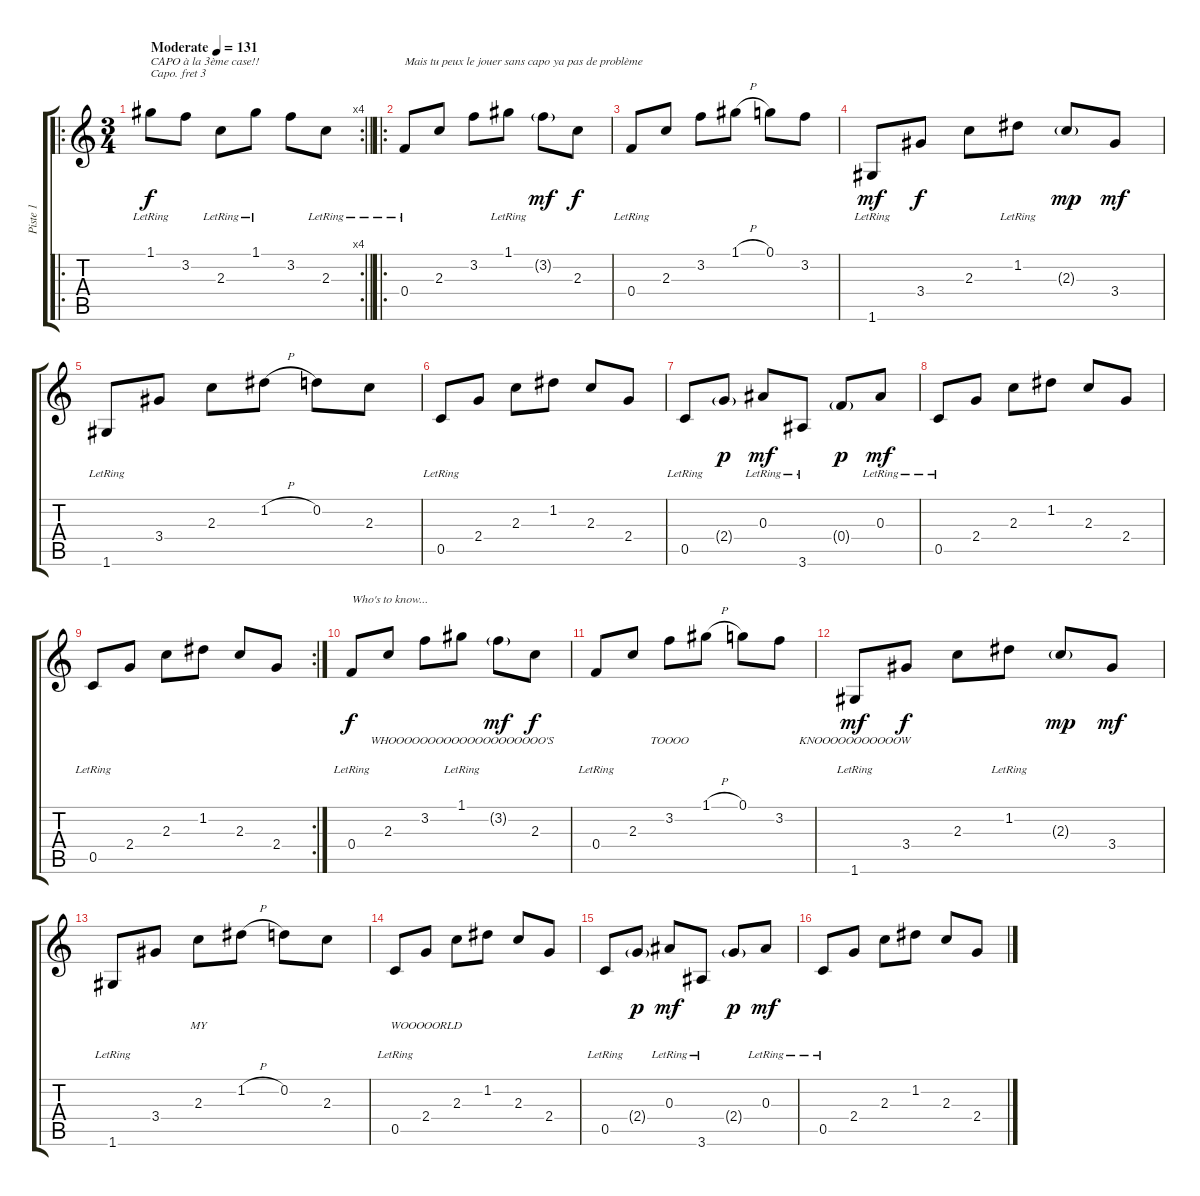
\track ("Piste 1" "Piste 1") {instrument acousticguitarsteel}
\staff {score tabs}
\capo 3
\tuning (E4 B3 G3 D3 A2 E2) {hide}
\ro
\rc 4
\ts (3 4)
\tempo (131 "Moderate")
\clef g2
\barLineRight lightlight
\ks c
1.1{lr}.8{txt "CAPO à la 3ème case!!" dy f instrument acousticguitarsteel} 3.2.8 2.3{lr}.8 1.1{lr}.8 3.2.8 2.3{lr}.8 |
\ro
0.4{lr}.8{txt "Mais tu peux le jouer sans capo ya pas de problème"} 2.3.8 3.2.8 1.1{lr}.8 3.2{g}.8{dy mf} 2.3.8{dy f} |
0.4{lr}.8 2.3.8 3.2.8 1.1{h}.8 0.1.8 3.2.8 |
1.6{lr}.8{dy mf} 3.4.8{dy f} 2.3.8 1.2{lr}.8 2.3{g}.8{dy mp} 3.4.8{dy mf} |
1.6{lr}.8 3.4.8 2.3.8 1.2{h}.8 0.2.8 2.3.8 |
0.5{lr}.8 2.4.8 2.3.8 1.2.8 2.3.8 2.4.8 |
0.5{lr}.8 2.4{g}.8{dy p} 0.3{lr}.8{dy mf} 3.6{lr}.8 0.4{g}.8{dy p} 0.3{lr}.8{dy mf} |
0.5{lr}.8 2.4.8 2.3.8 1.2.8 2.3.8 2.4.8 |
\rc 2
0.5{lr}.8 2.4.8 2.3.8 1.2.8 2.3.8 2.4.8 |
0.4{lr}.8{txt "Who's to know..." lyrics (0 "") lyrics (1 "") lyrics (2 "") lyrics (3 "") lyrics (4 "") dy f} 2.3.8{lyrics (0 "") lyrics (1 "") lyrics (2 "") lyrics (3 "") lyrics (4 "")} 3.2.8{lyrics (0 "") lyrics (1 "") lyrics (2 "") lyrics (3 "") lyrics (4 "")} 1.1{lr}.8{lyrics (0 "WHOOOOOOOOOOOOOOOOOOOO'S") lyrics (1 "") lyrics (2 "") lyrics (3 "") lyrics (4 "")} 3.2{g}.8{lyrics (0 "") lyrics (1 "") lyrics (2 "") lyrics (3 "") lyrics (4 "") dy mf} 2.3.8{lyrics (0 "") lyrics (1 "") lyrics (2 "") lyrics (3 "") lyrics (4 "") dy f} |
0.4{lr}.8{lyrics (0 "") lyrics (1 "") lyrics (2 "") lyrics (3 "") lyrics (4 "")} 2.3.8{lyrics (0 "") lyrics (1 "") lyrics (2 "") lyrics (3 "") lyrics (4 "")} 3.2.8{lyrics (0 "TOOOO") lyrics (1 "") lyrics (2 "") lyrics (3 "") lyrics (4 "")} 1.1{h}.8{lyrics (0 "") lyrics (1 "") lyrics (2 "") lyrics (3 "") lyrics (4 "")} 0.1.8{lyrics (0 "") lyrics (1 "") lyrics (2 "") lyrics (3 "") lyrics (4 "")} 3.2.8{lyrics (0 "") lyrics (1 "") lyrics (2 "") lyrics (3 "") lyrics (4 "")} |
1.6{lr}.8{lyrics (0 "KNOOOOOOOOOOOW") lyrics (1 "") lyrics (2 "") lyrics (3 "") lyrics (4 "") dy mf} 3.4.8{lyrics (0 "") lyrics (1 "") lyrics (2 "") lyrics (3 "") lyrics (4 "") dy f} 2.3.8{lyrics (0 "") lyrics (1 "") lyrics (2 "") lyrics (3 "") lyrics (4 "")} 1.2{lr}.8{lyrics (0 "") lyrics (1 "") lyrics (2 "") lyrics (3 "") lyrics (4 "")} 2.3{g}.8{lyrics (0 "") lyrics (1 "") lyrics (2 "") lyrics (3 "") lyrics (4 "") dy mp} 3.4.8{lyrics (0 "") lyrics (1 "") lyrics (2 "") lyrics (3 "") lyrics (4 "") dy mf} |
1.6{lr}.8{lyrics (0 "") lyrics (1 "") lyrics (2 "") lyrics (3 "") lyrics (4 "")} 3.4.8{lyrics (0 "") lyrics (1 "") lyrics (2 "") lyrics (3 "") lyrics (4 "")} 2.3.8{lyrics (0 "MY") lyrics (1 "") lyrics (2 "") lyrics (3 "") lyrics (4 "")} 1.2{h}.8{lyrics (0 "") lyrics (1 "") lyrics (2 "") lyrics (3 "") lyrics (4 "")} 0.2.8{lyrics (0 "") lyrics (1 "") lyrics (2 "") lyrics (3 "") lyrics (4 "")} 2.3.8{lyrics (0 "") lyrics (1 "") lyrics (2 "") lyrics (3 "") lyrics (4 "")} |
0.5{lr}.8{lyrics (0 "") lyrics (1 "") lyrics (2 "") lyrics (3 "") lyrics (4 "")} 2.4.8{lyrics (0 "WOOOOORLD") lyrics (1 "") lyrics (2 "") lyrics (3 "") lyrics (4 "")} 2.3.8{lyrics (0 "") lyrics (1 "") lyrics (2 "") lyrics (3 "") lyrics (4 "")} 1.2.8{lyrics (0 "") lyrics (1 "") lyrics (2 "") lyrics (3 "") lyrics (4 "")} 2.3.8{lyrics (0 "") lyrics (1 "") lyrics (2 "") lyrics (3 "") lyrics (4 "")} 2.4.8{lyrics (0 "") lyrics (1 "") lyrics (2 "") lyrics (3 "") lyrics (4 "")} |
0.5{lr}.8{lyrics (0 "") lyrics (1 "") lyrics (2 "") lyrics (3 "") lyrics (4 "")} 2.4{g}.8{lyrics (0 "") lyrics (1 "") lyrics (2 "") lyrics (3 "") lyrics (4 "") dy p} 0.3{lr}.8{lyrics (0 "") lyrics (1 "") lyrics (2 "") lyrics (3 "") lyrics (4 "") dy mf} 3.6{lr}.8{lyrics (0 "") lyrics (1 "") lyrics (2 "") lyrics (3 "") lyrics (4 "")} 2.4{g}.8{lyrics (0 "") lyrics (1 "") lyrics (2 "") lyrics (3 "") lyrics (4 "") dy p} 0.3{lr}.8{lyrics (0 "") lyrics (1 "") lyrics (2 "") lyrics (3 "") lyrics (4 "") dy mf} |
0.5{lr}.8{lyrics (0 "") lyrics (1 "") lyrics (2 "") lyrics (3 "") lyrics (4 "")} 2.4.8{lyrics (0 "") lyrics (1 "") lyrics (2 "") lyrics (3 "") lyrics (4 "")} 2.3.8{lyrics (0 "") lyrics (1 "") lyrics (2 "") lyrics (3 "") lyrics (4 "")} 1.2.8{lyrics (0 "") lyrics (1 "") lyrics (2 "") lyrics (3 "") lyrics (4 "")} 2.3.8{lyrics (0 "") lyrics (1 "") lyrics (2 "") lyrics (3 "") lyrics (4 "")} 2.4.8{lyrics (0 "") lyrics (1 "") lyrics (2 "") lyrics (3 "") lyrics (4 "")}
